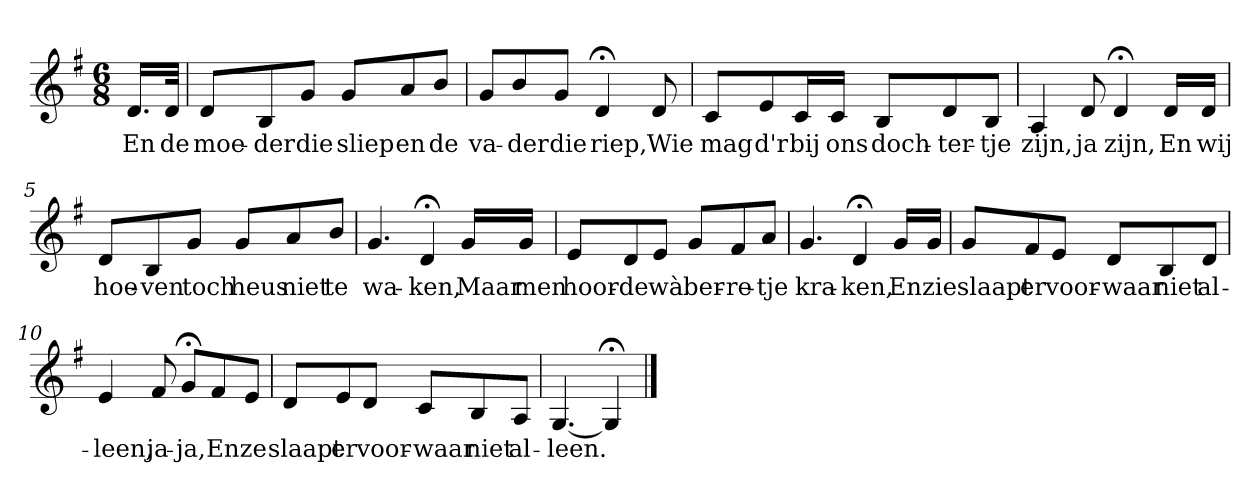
**kern	**text
*part1	*part1
*staff1	*staff1
*k[f#]	*
*G:	*
*M6/8	*
*MM120	*
=	=
16.dLL	En
32dJJk	de
=1	=1
8dL	moe-
8B	-der
8gJ	die
8gL	sliep
8a	en
8bJ	de
=2	=2
8gL	va-
8b	-der
8gJ	die
4d;<	riep,
8d	Wie
=3	=3
8cL	mag
8e	d'r
16cL	bij
16cJJ	ons
8BL	doch-
8d	-ter-
8BJ	-tje
=4	=4
4A	zijn,
8d	ja
4d;<	zijn,
16dLL	En
16dJJ	wij
=5	=5
8dL	hoe-
8B	-ven
8gJ	toch
8gL	heus
8a	niet
8bJ	te
=6	=6
4.g	wa-
4d;<	-ken,
16gLL	Maar
16gJJ	men
=7	=7
8eL	hoor-
8d	-de
8eJ	wà
8gL	ber-
8f#	-re-
8aJ	-tje
=8	=8
4.g	kra-
4d;<	-ken,
16gLL	En
16gJJ	zie
=9	=9
8gL	slaapt
8f#	er
8eJ	voor-
8dL	-waar
8B	niet
8dJ	al-
=10	=10
4e	-leen,
8f#	ja-
8g;<L	-ja,
8f#	En
8eJ	ze
=11	=11
8dL	slaapt
8e	er
8dJ	voor-
8cL	-waar
8B	niet
8AJ	al-
=12	=12
[4.G	-leen.
4G;<]	.
==	==
*-	*-
